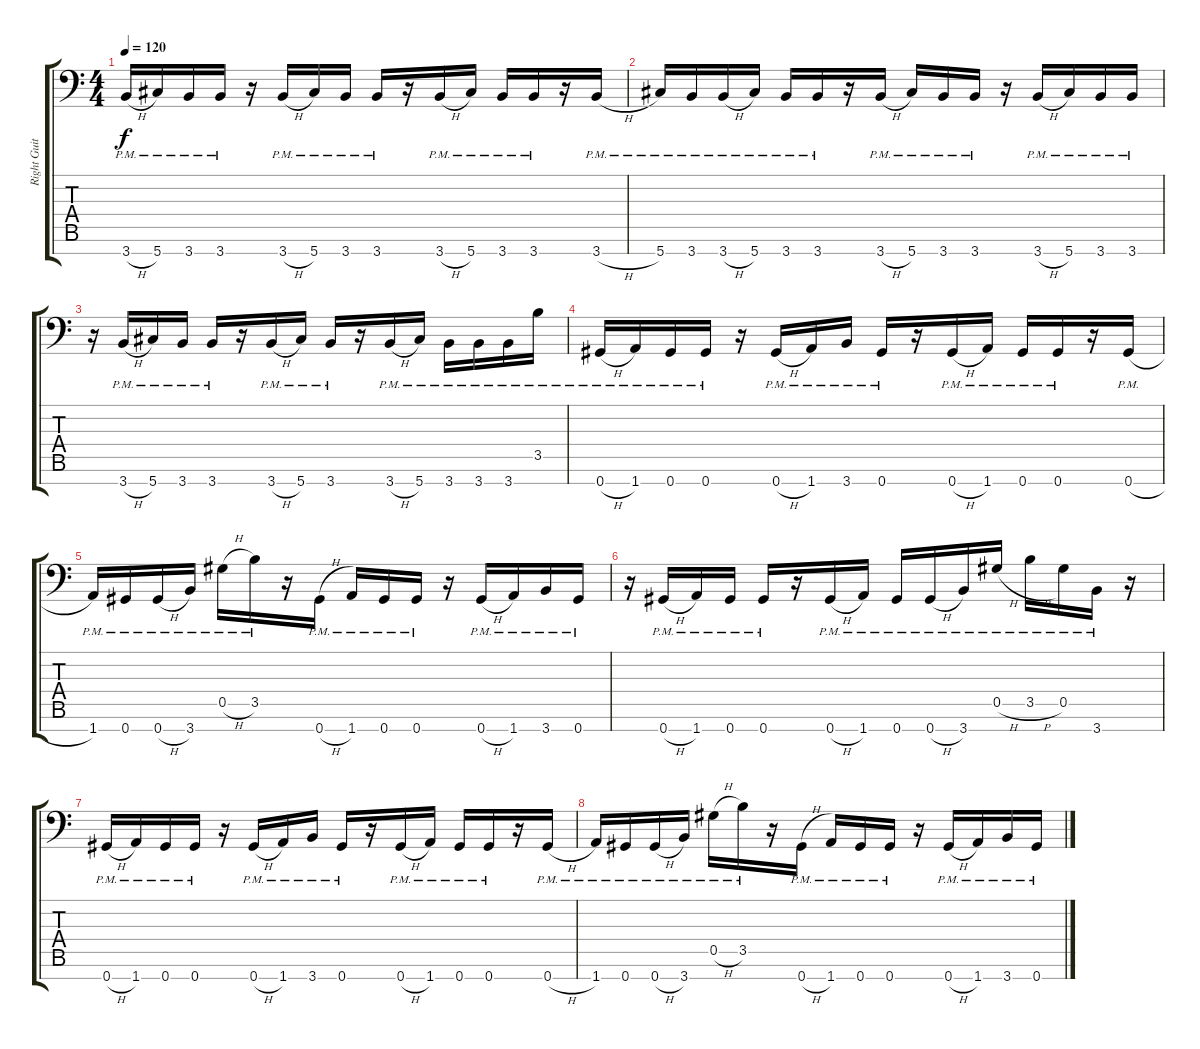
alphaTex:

\track ("Right Guitar" "Right Guit") {instrument distortionguitar}
\staff {score tabs}
\tuning (Eb4 Bb3 Gb3 Db3 Ab2 Eb2 Ab1) {hide}
\ts (4 4)
\tempo 120
\clef f4
\ks c
3.7{h pm}.16{dy f} 5.7{pm}.16 3.7{pm}.16 3.7{pm}.16 r.16 3.7{h pm}.16 5.7{pm}.16 3.7{pm}.16 3.7{pm}.16 r.16 3.7{h pm}.16 5.7{pm}.16 3.7{pm}.16 3.7{pm}.16 r.16 3.7{h pm}.16 |
5.7{pm}.16 3.7{pm}.16 3.7{h pm}.16 5.7{pm}.16 3.7{pm}.16 3.7{pm}.16 r.16 3.7{h pm}.16 5.7{pm}.16 3.7{pm}.16 3.7{pm}.16 r.16 3.7{h pm}.16 5.7{pm}.16 3.7{pm}.16 3.7{pm}.16 |
r.16 3.7{h pm}.16 5.7{pm}.16 3.7{pm}.16 3.7{pm}.16 r.16 3.7{h pm}.16 5.7{pm}.16 3.7{pm}.16 r.16 3.7{h pm}.16 5.7{pm}.16 3.7{pm}.16 3.7{pm}.16 3.7{pm}.16 3.5{pm}.16 |
0.7{h pm}.16 1.7{pm}.16 0.7{pm}.16 0.7{pm}.16 r.16 0.7{h pm}.16 1.7{pm}.16 3.7{pm}.16 0.7{pm}.16 r.16 0.7{h pm}.16 1.7{pm}.16 0.7{pm}.16 0.7{pm}.16 r.16 0.7{h pm}.16 |
1.7{pm}.16 0.7{pm}.16 0.7{h pm}.16 3.7{pm}.16 0.5{h pm}.16 3.5{pm}.16 r.16 0.7{h pm}.16 1.7{pm}.16 0.7{pm}.16 0.7{pm}.16 r.16 0.7{h pm}.16 1.7{pm}.16 3.7{pm}.16 0.7{pm}.16 |
r.16 0.7{h pm}.16 1.7{pm}.16 0.7{pm}.16 0.7{pm}.16 r.16 0.7{h pm}.16 1.7{pm}.16 0.7{pm}.16 0.7{h pm}.16 3.7{pm}.16 0.5{h pm}.16 3.5{h pm}.16 0.5{pm}.16 3.7{pm}.16 r.16 |
0.7{h pm}.16 1.7{pm}.16 0.7{pm}.16 0.7{pm}.16 r.16 0.7{h pm}.16 1.7{pm}.16 3.7{pm}.16 0.7{pm}.16 r.16 0.7{h pm}.16 1.7{pm}.16 0.7{pm}.16 0.7{pm}.16 r.16 0.7{h pm}.16 |
1.7{pm}.16 0.7{pm}.16 0.7{h pm}.16 3.7{pm}.16 0.5{h pm}.16 3.5{pm}.16 r.16 0.7{h pm}.16 1.7{pm}.16 0.7{pm}.16 0.7{pm}.16 r.16 0.7{h pm}.16 1.7{pm}.16 3.7{pm}.16 0.7{pm}.16
